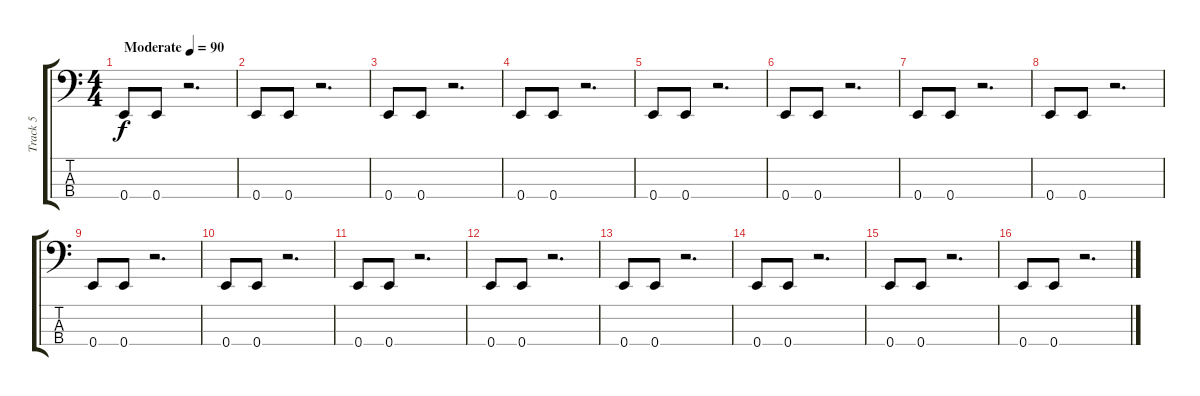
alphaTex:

\track ("Track 5" "Track 5") {instrument acousticguitarsteel}
\staff {score tabs}
\tuning (G2 D2 A1 E1) {hide}
\ts (4 4)
\tempo (90 "Moderate")
\clef f4
\ks c
0.4.8{dy f instrument acousticguitarsteel} 0.4.8 r.2{d} |
0.4.8 0.4.8 r.2{d} |
0.4.8 0.4.8 r.2{d} |
0.4.8 0.4.8 r.2{d} |
0.4.8 0.4.8 r.2{d} |
0.4.8 0.4.8 r.2{d} |
0.4.8 0.4.8 r.2{d} |
0.4.8 0.4.8 r.2{d} |
0.4.8 0.4.8 r.2{d} |
0.4.8 0.4.8 r.2{d} |
0.4.8 0.4.8 r.2{d} |
0.4.8 0.4.8 r.2{d} |
0.4.8 0.4.8 r.2{d} |
0.4.8 0.4.8 r.2{d} |
0.4.8 0.4.8 r.2{d} |
0.4.8 0.4.8 r.2{d}
